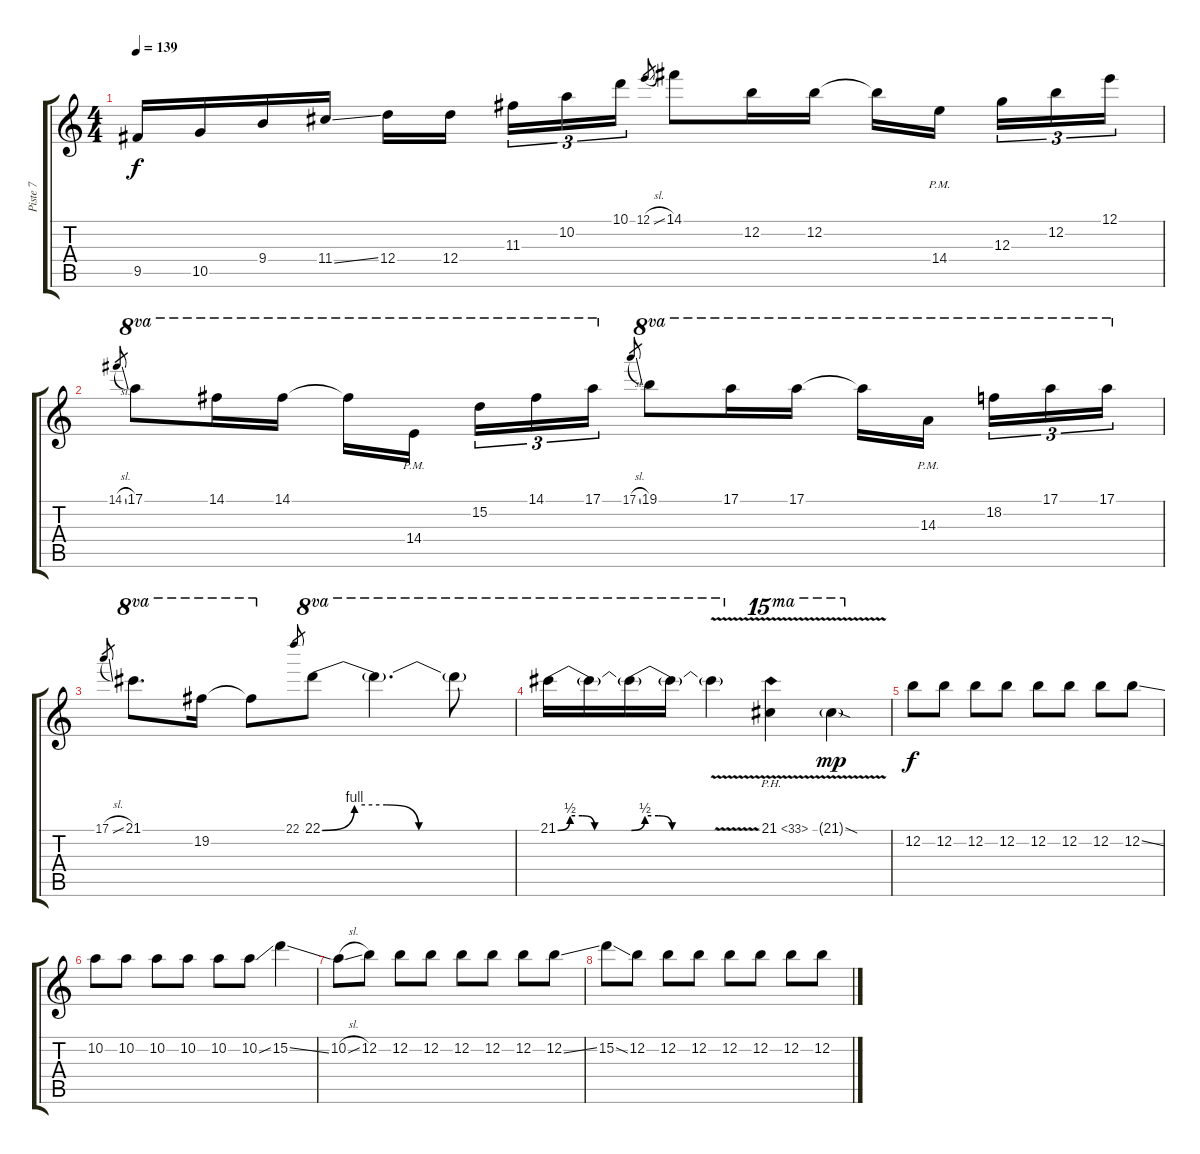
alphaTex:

\track ("Piste 7" "Piste 7") {instrument distortionguitar}
\staff {score tabs}
\tuning (E4 B3 G3 D3 A2 E2) {hide}
\ts (4 4)
\tempo 139
\clef g2
\ks c
9.5.16{dy f} 10.5.16 9.4.16 11.4{ss}.16 12.4.16 12.4.16{beam splitsecondary} 11.3.16{tu (3 2)} 10.2.16{tu (3 2)} 10.1.16{tu (3 2)} 12.1{sl}.8{gr} 14.1.8 12.2.16 12.2.16 12.2{t}.16 14.4{pm}.16{beam splitsecondary} 12.3.16{tu (3 2)} 12.2.16{tu (3 2)} 12.1.16{tu (3 2)} |
14.1{sl}.8{gr} 17.1.8{ot 8va} 14.1.16{ot 8va} 14.1.16{ot 8va} 14.1{t}.16{ot 8va} 14.4{pm}.16{ot 8va beam splitsecondary} 15.2.16{tu (3 2) ot 8va} 14.1.16{tu (3 2) ot 8va} 17.1.16{tu (3 2) ot 8va} 17.1{sl}.8{gr} 19.1.8{ot 8va} 17.1.16{ot 8va} 17.1.16{ot 8va} 17.1{t}.16{ot 8va} 14.3{pm}.16{ot 8va beam splitsecondary} 18.2.16{tu (3 2) ot 8va} 17.1.16{tu (3 2) ot 8va} 17.1.16{tu (3 2) ot 8va} |
17.1{sl}.8{gr} 21.1.8{d ot 8va} 19.2.16{ot 8va} 19.2{t}.8{ot 8va} 22.1.8{gr} 22.1{be (custom 0 0 10 4 20 4 30 0 60 0)}.8{ot 8va} 22.1{t}.4{d ot 8va} 22.1{t}.8{ot 8va} |
21.1{be (custom 0 0 10 2 20 2 30 0 60 0)}.16{ot 8va} 21.1{t}.16{ot 8va} 21.1{be (custom 0 0 10 2 20 2 30 0 60 0) t}.16{ot 8va} 21.1{t}.16{ot 8va} 21.1{v t}.4{ot 8va} 21.1{ph 12 v}.4{ot 15ma} 21.1{v sod g}.4{ot 15ma dy mp} |
12.2.8{dy f balance 14} 12.2.8 12.2.8 12.2.8 12.2.8 12.2.8 12.2.8 12.2{ss}.8 |
10.2.8 10.2.8 10.2.8 10.2.8 10.2.8 10.2{ss}.8 15.2{ss}.4 |
10.2{sl}.8 12.2.8 12.2.8 12.2.8 12.2.8 12.2.8 12.2.8 12.2{ss}.8 |
15.2{ss}.8 12.2.8 12.2.8 12.2.8 12.2.8 12.2.8 12.2.8 12.2.8
